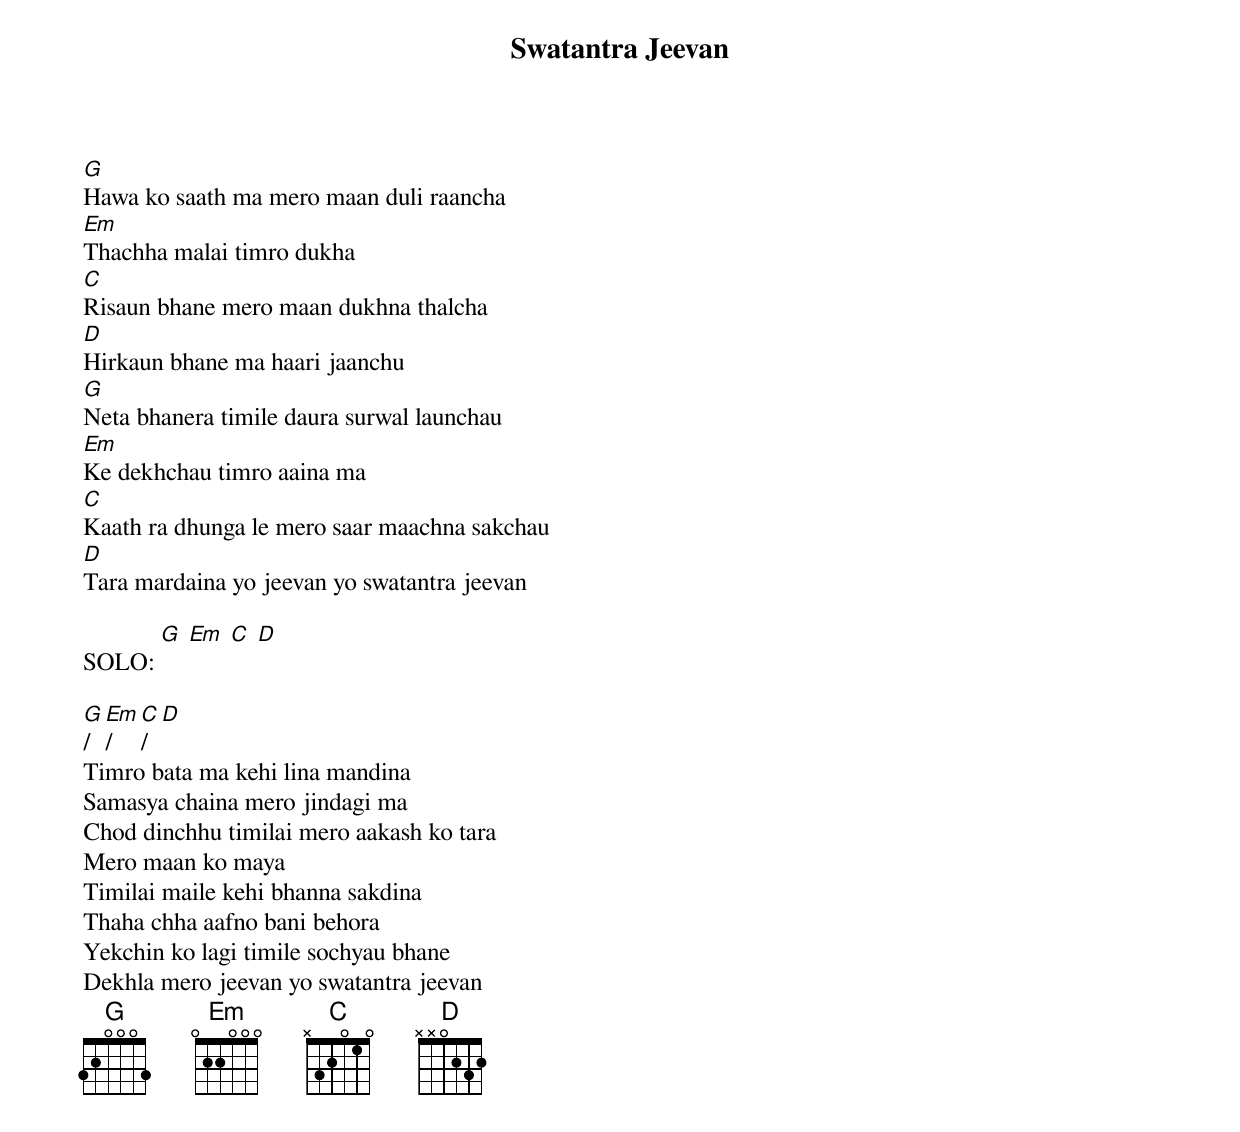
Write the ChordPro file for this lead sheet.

{title: Swatantra Jeevan}
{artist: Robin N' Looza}

[G]Hawa ko saath ma mero maan duli raancha
[Em]Thachha malai timro dukha
[C]Risaun bhane mero maan dukhna thalcha
[D]Hirkaun bhane ma haari jaanchu
[G]Neta bhanera timile daura surwal launchau
[Em]Ke dekhchau timro aaina ma
[C]Kaath ra dhunga le mero saar maachna sakchau
[D]Tara mardaina yo jeevan yo swatantra jeevan

SOLO: [G] [Em] [C] [D]

[G]/[Em]/[C]/[D]
Timro bata ma kehi lina mandina
Samasya chaina mero jindagi ma
Chod dinchhu timilai mero aakash ko tara
Mero maan ko maya
Timilai maile kehi bhanna sakdina
Thaha chha aafno bani behora
Yekchin ko lagi timile sochyau bhane
Dekhla mero jeevan yo swatantra jeevan
